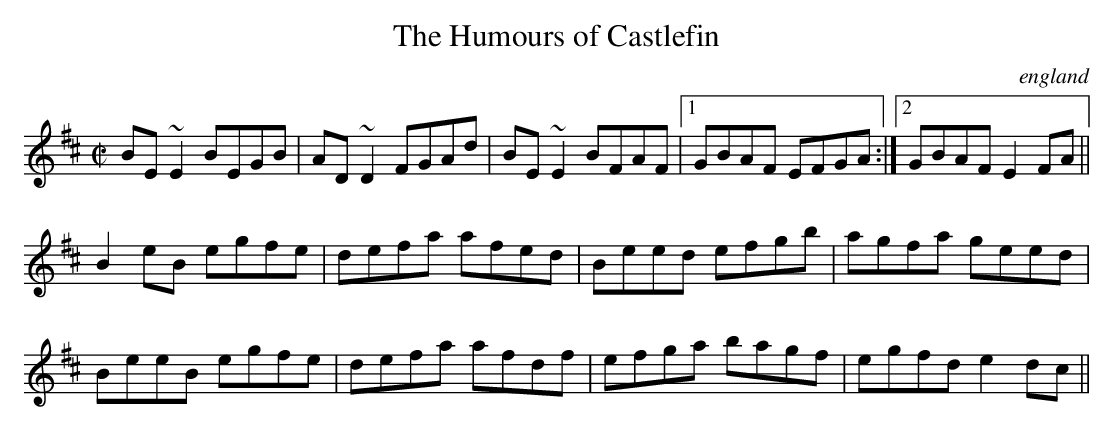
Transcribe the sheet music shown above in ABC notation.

X:1
T:Humours of Castlefin, The
O:england
M:C|
K:Edor
BE~E2 BEGB|AD~D2 FGAd|BE~E2 BFAF|1 GBAF EFGA:|2 GBAF E2FA||
B2eB egfe|defa afed|Beed efgb|agfa geed|
BeeB egfe|defa afdf|efga bagf|egfd e2dc||
